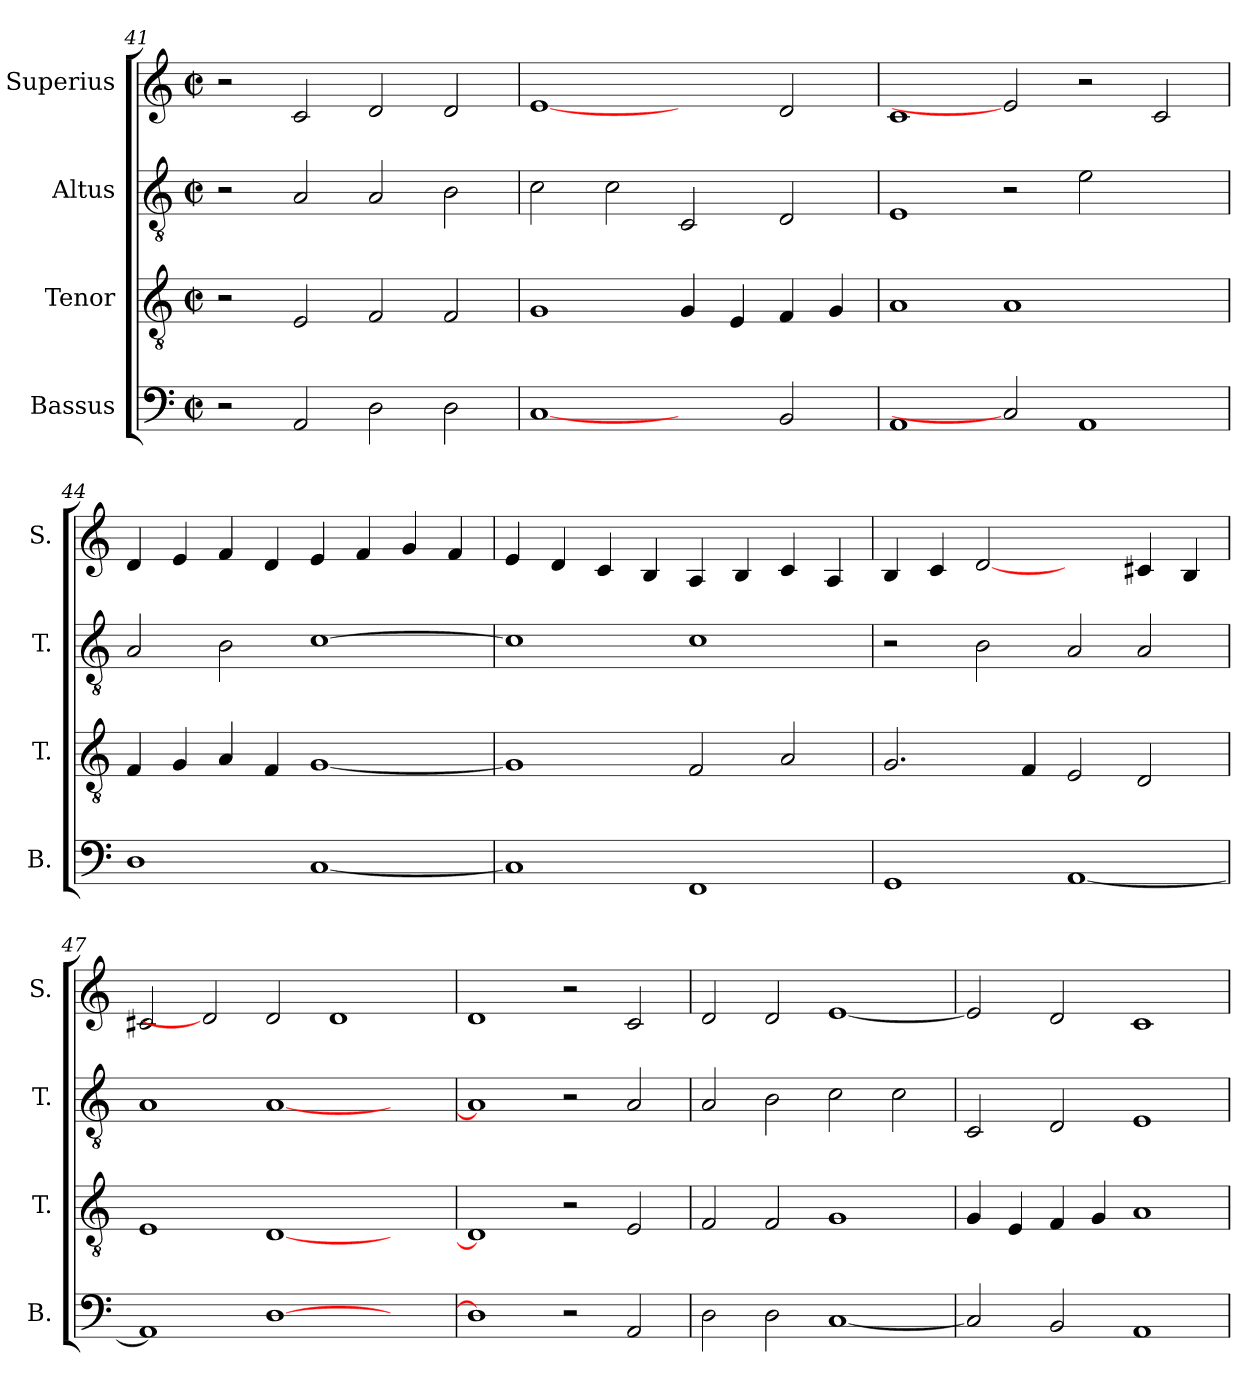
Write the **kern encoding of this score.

**kern	**kern	**kern	**kern
*part4	*part3	*part2	*part1
*staff4	*staff3	*staff2	*staff1
*I"Bassus	*I"Tenor	*I"Altus	*I"Superius
*I'B.	*I'T.	*I'T.	*I'S.
*clefF4	*clefGv2	*clefGv2	*clefG2
*	*ITrd7c12	*ITrd7c12	*
*k[]	*k[]	*k[]	*k[]
*C:	*C:	*C:	*C:
*M2/2	*M2/2	*M2/2	*M2/2
*met(c|)	*met(c|)	*met(c|)	*met(c|)
=41	=41	=41	=41
2r	2r	2r	2r
2AAi/	2EEi/	2AAi/	2ci/
2Di\	2FFi/	2AAi/	2di/
2Di\	2FFi/	2BBi\	2di/
!!LO:PB:g=z
=42	=42	=42	=42
[1Ci	1GGi	2Ci\	[1ei
.	.	2Ci\	.
2ryy	4GGi/	2CCi/	2ryy
.	4EEi/	.	.
2BBi/	4FFi/	2DDi/	2di/
.	4GGi/	.	.
=43	=43	=43	=43
1AAi	1AAi	1EEi	1ci
2Ci]	1AAi	2r	2ei]
1AAi	.	2Ei\	2r
.	2ryy	2ryy	2ci/
=44	=44	=44	=44
1Di	4FFi/	2AAi/	4di/
.	4GGi/	.	4ei/
.	4AAi/	2BBi\	4fi/
.	4FFi/	.	4di/
[<1Ci	[<1GGi	[>1Ci	4ei/
.	.	.	4fi/
.	.	.	4gi/
.	.	.	4fi/
=45	=45	=45	=45
1Ci]	1GGi]	1Ci]	4ei/
.	.	.	4di/
.	.	.	4ci/
.	.	.	4Bi/
1FFi	2FFi/	1Ci	4Ai/
.	.	.	4Bi/
.	2AAi/	.	4ci/
.	.	.	4Ai/
!!LO:LB:g=z
=46	=46	=46	=46
1GGi	2.GGi/	2r	4Bi/
.	.	.	4ci/
.	.	2BBi\	[2di
.	4FFi/	.	.
[<1AAi	2EEi/	2AAi/	2ryy
.	2DDi/	2AAi/	4c#Xi/
.	.	.	4Bi/
=47	=47	=47	=47
1AAi]	1EEi	1AAi	2c#Xi/
.	.	.	2di]
[>1Di	[<1DDi	[<1AAi	2di/
.	.	.	1di
2ryy	2ryy	2ryy	.
=48	=48	=48	=48
1Di]	1DDi]	1AAi]	1di
2r	2r	2r	2r
2AAi/	2EEi/	2AAi/	2ci/
=49	=49	=49	=49
2Di\	2FFi/	2AAi/	2di/
2Di\	2FFi/	2BBi\	2di/
[<1Ci	1GGi	2Ci\	[<1ei
.	.	2Ci\	.
=50	=50	=50	=50
2Ci/]	4GGi/	2CCi/	2ei/]
.	4EEi/	.	.
2BBi/	4FFi/	2DDi/	2di/
.	4GGi/	.	.
1AAi	1AAi	1EEi	1ci
=	=	=	=
*-	*-	*-	*-
